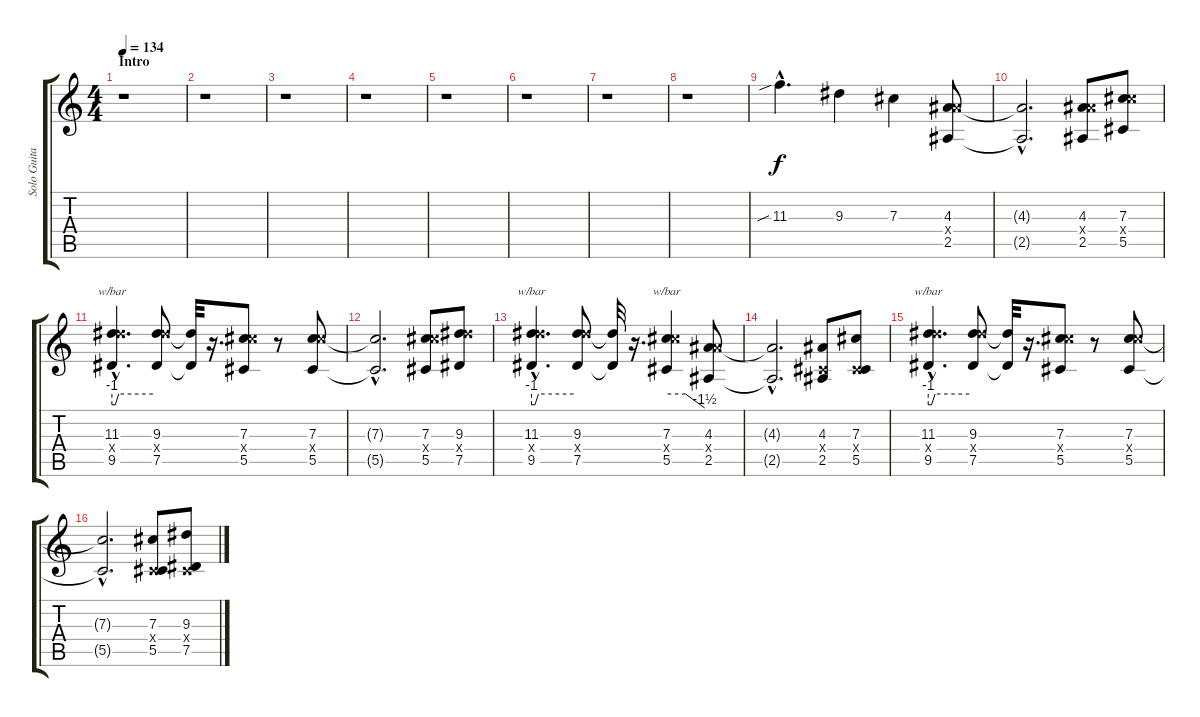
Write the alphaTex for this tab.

\track ("Solo Guitar" "Solo Guita") {instrument distortionguitar}
\staff {score tabs}
\tuning (Eb4 Bb3 Gb3 Db3 Ab2 Eb2) {hide}
\ts (4 4)
\section ("" "Intro")
\tempo 134
\clef g2
\ks c
r.1{dy f instrument distortionguitar} |
r.1 |
r.1 |
r.1 |
r.1 |
r.1 |
r.1 |
r.1 |
11.3{sib hac}.4{d} 9.3.4 7.3.4 (4.3 9.4{x} 2.5).8 |
(4.3{hac t} 2.5{hac t}).2{d} (4.3 9.4{x} 2.5).8 (7.3 12.4{x} 5.5).8 |
(11.3{hac} 16.4{hac x} 9.5{hac}).4{d tbe (custom default 0 -4 5 -4 10 0 60 0)} (9.3 14.4{x} 7.5).8 (9.3{t} 7.5{t}).32 r.16{d} (7.3 12.4{x} 5.5).8 r.8 (7.3 12.4{x} 5.5).8 |
(7.3{hac t} 5.5{hac t}).2{d} (7.3 12.4{x} 5.5).8 (9.3 14.4{x} 7.5).8 |
(11.3{hac} 16.4{hac x} 9.5{hac}).4{d tbe (custom default 0 -4 5 -4 10 0 60 0)} (9.3 14.4{x} 7.5).8 (9.3{t} 7.5{t}).32 r.16{d} (7.3 12.4{x} 5.5).4{tbe (custom default 0 0 30 0 60 -6)} (4.3 9.4{x} 2.5).8 |
(4.3{hac t} 2.5{hac t}).2{d} (4.3 0.4{x} 2.5).8 (7.3 0.4{x} 5.5).8 |
(11.3{hac} 16.4{hac x} 9.5{hac}).4{d tbe (custom default 0 -4 5 -4 10 0 60 0)} (9.3 14.4{x} 7.5).8 (9.3{t} 7.5{t}).32 r.16{d} (7.3 12.4{x} 5.5).8 r.8 (7.3 12.4{x} 5.5).8 |
(7.3{hac t} 5.5{hac t}).2{d} (7.3 0.4{x} 5.5).8 (9.3 0.4{x} 7.5).8
